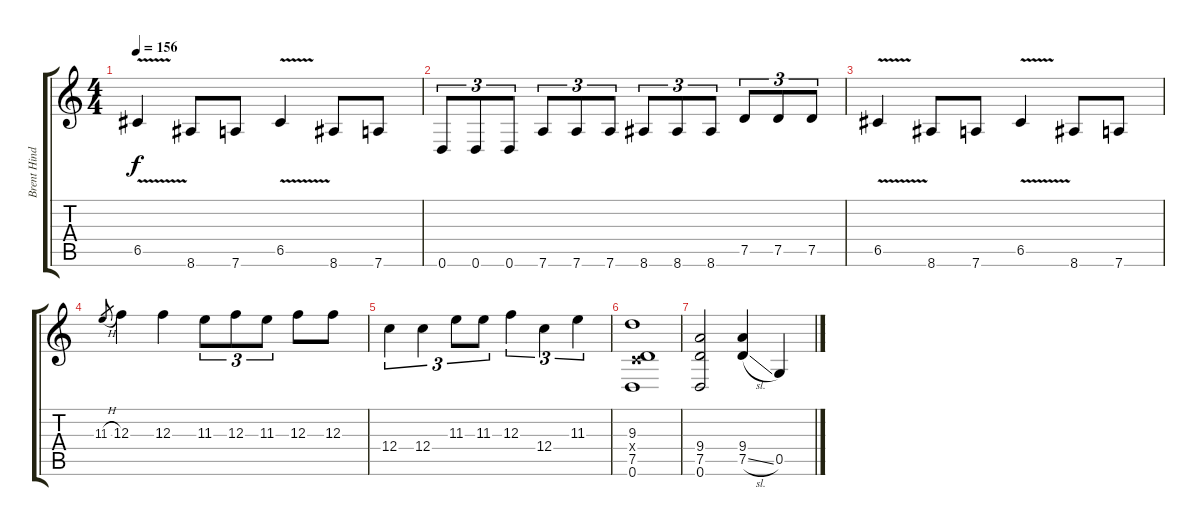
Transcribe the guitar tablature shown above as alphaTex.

\track ("Brent Hinds" "Brent Hind") {instrument distortionguitar}
\staff {score tabs}
\tuning (D4 A3 F3 C3 G2 D2) {hide}
\ts (4 4)
\tempo 156
\clef g2
\ks c
6.5{v}.4{dy f} 8.6.8 7.6.8 6.5{v}.4 8.6.8 7.6.8 |
0.6.8{tu (3 2)} 0.6.8{tu (3 2)} 0.6.8{tu (3 2)} 7.6.8{tu (3 2)} 7.6.8{tu (3 2)} 7.6.8{tu (3 2)} 8.6.8{tu (3 2)} 8.6.8{tu (3 2)} 8.6.8{tu (3 2)} 7.5.8{tu (3 2)} 7.5.8{tu (3 2)} 7.5.8{tu (3 2)} |
6.5{v}.4 8.6.8 7.6.8 6.5{v}.4 8.6.8 7.6.8 |
11.3{h}.8{gr} 12.3.4 12.3.4 11.3.8{tu (3 2)} 12.3.8{tu (3 2)} 11.3.8{tu (3 2)} 12.3.8 12.3.8 |
12.4.4{tu (3 2)} 12.4.4{tu (3 2)} 11.3.8{tu (3 2)} 11.3.8{tu (3 2)} 12.3.4{tu (3 2)} 12.4.4{tu (3 2)} 11.3.4{tu (3 2)} |
(9.3 0.4{x} 7.5 0.6).1 |
(9.4 7.5 0.6).2 (9.4 7.5{sl}).4 0.5.4
